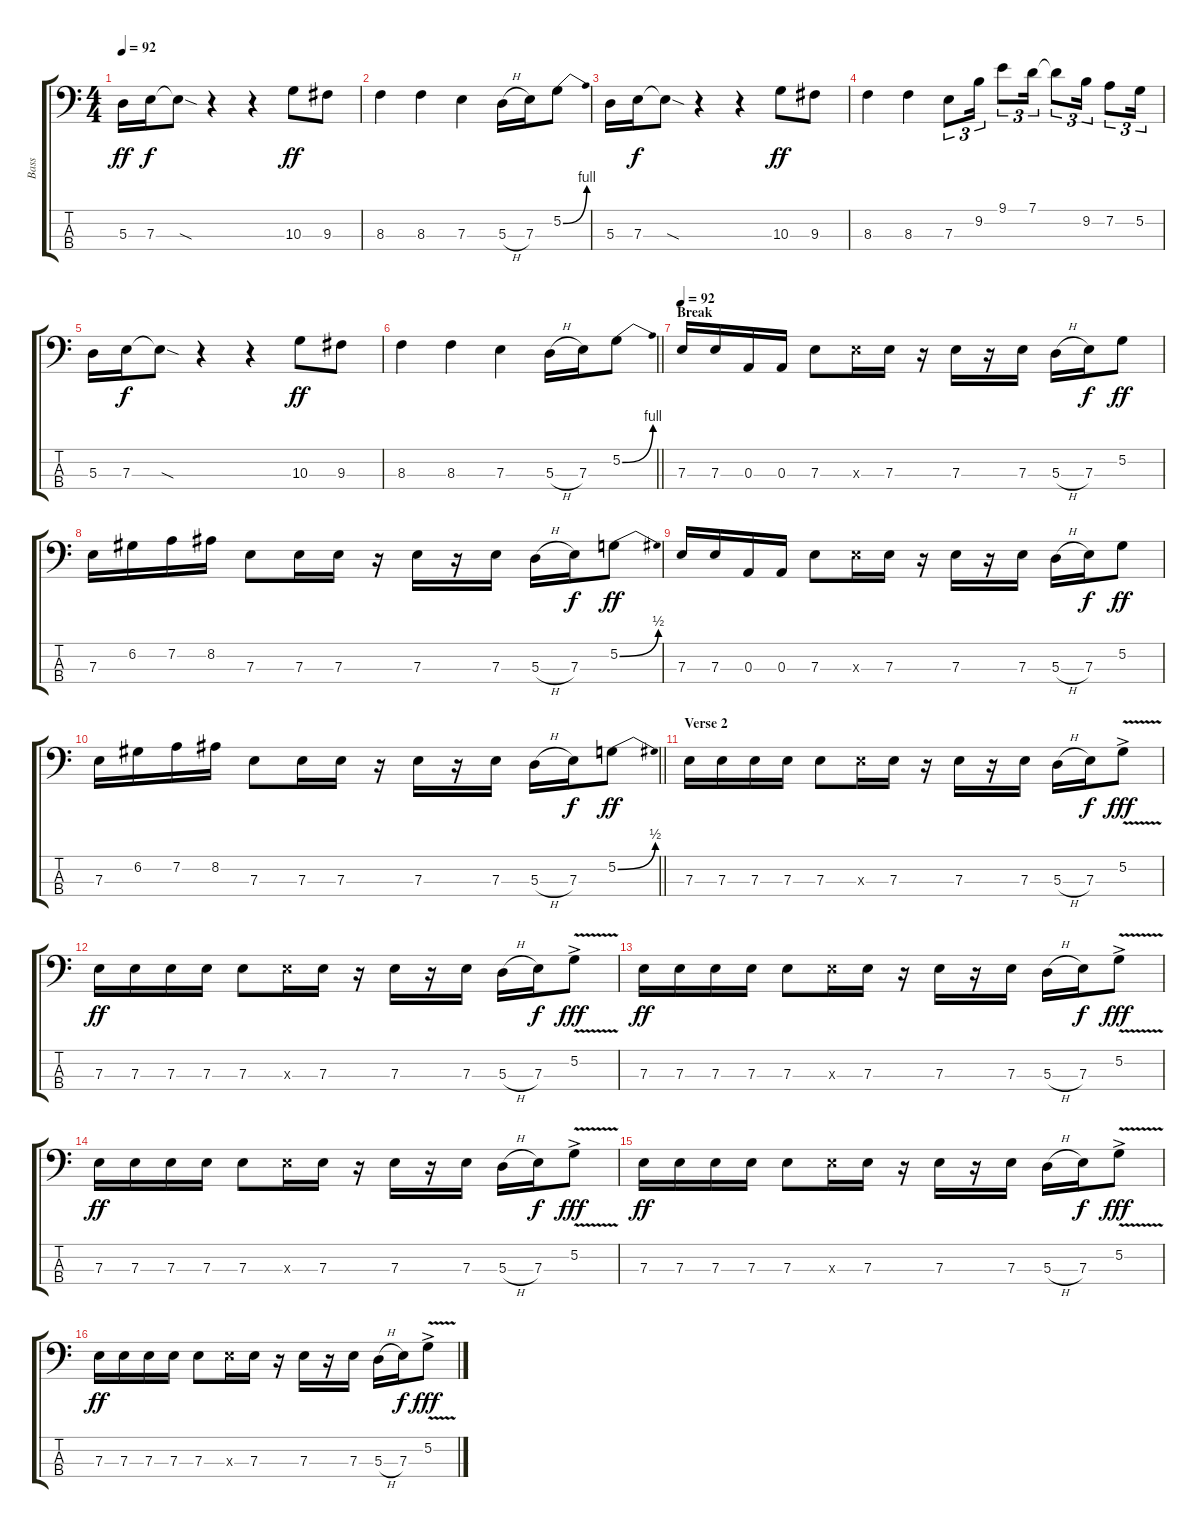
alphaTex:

\track ("Bass" "Bass") {instrument electricbassfinger}
\staff {score tabs}
\tuning (G2 D2 A1 E1) {hide}
\ts (4 4)
\tempo 92
\clef f4
\ks c
5.3.16{dy ff} 7.3.16{dy f} 7.3{sod t}.8 r.4 r.4 10.3.8{dy ff} 9.3.8 |
8.3.4 8.3.4 7.3.4 5.3{h}.16 7.3.16 5.2{be (bend 0 0 60 4)}.8 |
5.3.16 7.3.16{dy f} 7.3{sod t}.8 r.4 r.4 10.3.8{dy ff} 9.3.8 |
8.3.4 8.3.4 7.3.8{tu (3 2)} 9.2.16{tu (3 2)} 9.1.8{tu (3 2)} 7.1.16{tu (3 2)} 7.1{t}.8{tu (3 2)} 9.2.16{tu (3 2)} 7.2.8{tu (3 2)} 5.2.16{tu (3 2)} |
5.3.16 7.3.16{dy f} 7.3{sod t}.8 r.4 r.4 10.3.8{dy ff} 9.3.8 |
\barLineRight lightlight
8.3.4 8.3.4 7.3.4 5.3{h}.16 7.3.16 5.2{be (bend 0 0 60 4)}.8 |
\section ("" "Break")
\tempo 92
7.3.16 7.3.16 0.3.16 0.3.16 7.3.8 7.3{x}.16 7.3.16 r.16 7.3.16 r.16 7.3.16 5.3{h}.16 7.3.16{dy f} 5.2.8{dy ff} |
7.3.16 6.2.16 7.2.16 8.2.16 7.3.8 7.3.16 7.3.16 r.16 7.3.16 r.16 7.3.16 5.3{h}.16 7.3.16{dy f} 5.2{be (bend 0 0 60 2)}.8{dy ff} |
7.3.16 7.3.16 0.3.16 0.3.16 7.3.8 7.3{x}.16 7.3.16 r.16 7.3.16 r.16 7.3.16 5.3{h}.16 7.3.16{dy f} 5.2.8{dy ff} |
\barLineRight lightlight
7.3.16 6.2.16 7.2.16 8.2.16 7.3.8 7.3.16 7.3.16 r.16 7.3.16 r.16 7.3.16 5.3{h}.16 7.3.16{dy f} 5.2{be (bend 0 0 60 2)}.8{dy ff} |
\section ("" "Verse 2")
7.3.16 7.3.16 7.3.16 7.3.16 7.3.8 7.3{x}.16 7.3.16 r.16 7.3.16 r.16 7.3.16 5.3{h}.16 7.3.16{dy f} 5.2{v ac}.8{dy fff} |
7.3.16{dy ff} 7.3.16 7.3.16 7.3.16 7.3.8 7.3{x}.16 7.3.16 r.16 7.3.16 r.16 7.3.16 5.3{h}.16 7.3.16{dy f} 5.2{v ac}.8{dy fff} |
7.3.16{dy ff} 7.3.16 7.3.16 7.3.16 7.3.8 7.3{x}.16 7.3.16 r.16 7.3.16 r.16 7.3.16 5.3{h}.16 7.3.16{dy f} 5.2{v ac}.8{dy fff} |
7.3.16{dy ff} 7.3.16 7.3.16 7.3.16 7.3.8 7.3{x}.16 7.3.16 r.16 7.3.16 r.16 7.3.16 5.3{h}.16 7.3.16{dy f} 5.2{v ac}.8{dy fff} |
7.3.16{dy ff} 7.3.16 7.3.16 7.3.16 7.3.8 7.3{x}.16 7.3.16 r.16 7.3.16 r.16 7.3.16 5.3{h}.16 7.3.16{dy f} 5.2{v ac}.8{dy fff} |
7.3.16{dy ff} 7.3.16 7.3.16 7.3.16 7.3.8 7.3{x}.16 7.3.16 r.16 7.3.16 r.16 7.3.16 5.3{h}.16 7.3.16{dy f} 5.2{v ac}.8{dy fff}
